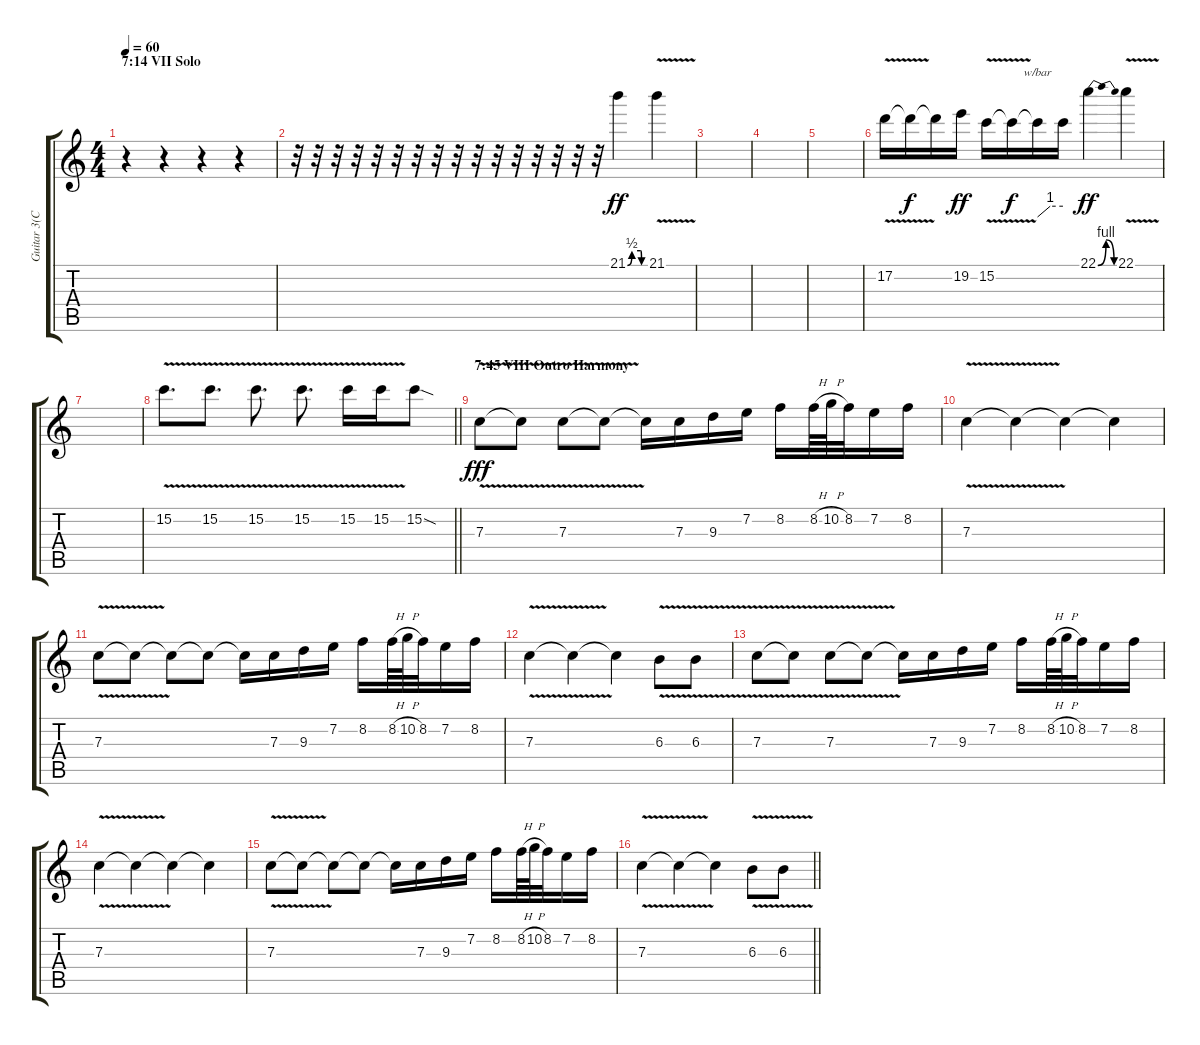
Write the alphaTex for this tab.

\track ("Guitar 3(Chorus Ring out+Lead Harmony)" "Guitar 3(C") {instrument distortionguitar}
\staff {score tabs}
\tuning (D4 A3 F3 C3 G2 D2) {hide}
\ts (4 4)
\section ("" "7:14 VII Solo")
\tempo 60
\clef g2
\ks c
r.4{dy ff volume 13 instrument distortionguitar} r.4 r.4 r.4 |
r.32 r.32 r.32 r.32 r.32 r.32 r.32 r.32 r.32 r.32 r.32 r.32 r.32 r.32 r.32 r.32 21.1{be (custom 0 0 15 2 45 2 48 0 60 0)}.4 21.1{v}.4 |
|
|
|
17.2{v}.16 17.2{t}.16{dy f} 17.2{t}.16 19.2.16{dy ff} 15.2{v}.16 15.2{t}.16{dy f} 15.2{t}.16{tbe (custom default 0 0 30 4 60 4)} 15.2{t}.16 22.1{be (bendrelease 0 0 9 4 53 4 60 0)}.4{dy ff} 22.1{v}.4 |
|
\barLineRight lightlight
15.2{v}.8{d} 15.2{v}.8{d} 15.2{v}.8{d} 15.2{v}.8{d} 15.2{v}.16 15.2{v}.16 15.2{sod}.8 |
\section ("" "7:45 VIII Outro Harmony")
7.3{v}.8{dy fff volume 16 balance 0 instrument distortionguitar} 7.3{t}.8 7.3{v}.8 7.3{t}.8 7.3{t}.16 7.3.16 9.3.16 7.2.16 8.2.16 8.2{h}.64 10.2{h}.64 8.2.32 7.2.16 8.2.16 |
7.3{v}.4 7.3{t}.4 7.3{t}.4 7.3{t}.4 |
7.3{v}.8 7.3{t}.8 7.3{t}.8 7.3{t}.8 7.3{t}.16 7.3.16 9.3.16 7.2.16 8.2.16 8.2{h}.64 10.2{h}.64 8.2.32 7.2.16 8.2.16 |
7.3{v}.4 7.3{t}.4 7.3{t}.4 6.3{v}.8 6.3{v}.8 |
7.3{v}.8 7.3{t}.8 7.3{v}.8 7.3{t}.8 7.3{t}.16 7.3.16 9.3.16 7.2.16 8.2.16 8.2{h}.64 10.2{h}.64 8.2.32 7.2.16 8.2.16 |
7.3{v}.4 7.3{t}.4 7.3{t}.4 7.3{t}.4 |
7.3{v}.8 7.3{t}.8 7.3{t}.8 7.3{t}.8 7.3{t}.16 7.3.16 9.3.16 7.2.16 8.2.16 8.2{h}.64 10.2{h}.64 8.2.32 7.2.16 8.2.16 |
\barLineRight lightlight
7.3{v}.4 7.3{t}.4 7.3{t}.4 6.3{v}.8 6.3{v}.8
